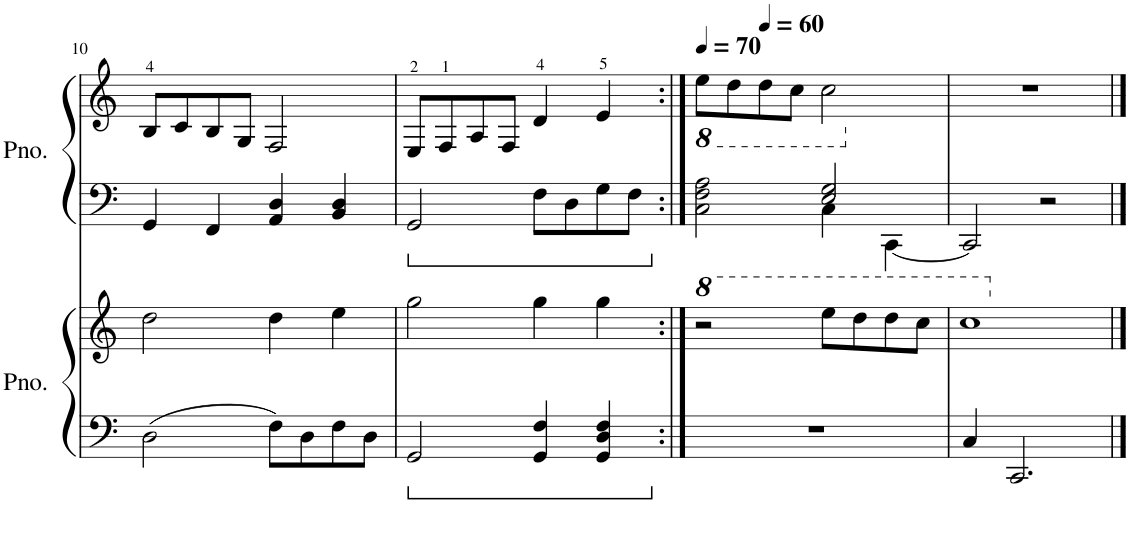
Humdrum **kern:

**kern	**kern	**kern	**kern
*part2	*part2	*part1	*part1
*staff4	*staff3	*staff2	*staff1
*I"Piano	*	*I"Piano	*
*I'Pno.	*	*I'Pno.	*
!!LO:PB:g=z
*clefF4	*clefG2	*clefF4	*clefG2
*k[]	*k[]	*k[]	*k[]
*M4/4	*M4/4	*M4/4	*M4/4
=10	=10	=10	=10
2D\	2dd\	4GG/	8B/L
.	.	.	8c/
.	.	4FF/	8B/
.	.	.	8G/J
8F\L	4dd\	4AA/ 4D/	2F/
8D\	.	.	.
8F\	4ee\	4BB/ 4D/	.
8D\J	.	.	.
=11	=11	=11	=11
2GG/	2gg\	2GG/	8E/L
.	.	.	8F/
.	.	.	8A/
.	.	.	8F/J
4GG/ 4F/	4gg\	8F\L	4d/
.	.	8D\	.
4GG/ 4D/ 4F/	4gg\	8G\	4e/
.	.	8F\J	.
=12:|!	=12:|!	=12:|!	=12:|!
*	*8va	*	*
*	*	*^	*
*	*	*	*	*8ba
*	*	*v	*v	*
*	*	*	*MM70
*	*	*^	*
1r	2r	2C\ 2F\ 2A\	2ryy	8e\L
.	.	.	.	8d\
*	*	*	*	*MM60
.	.	.	.	8d\
.	.	.	.	8c\J
.	8eee\L	2E/ 2G/	4C\	2c\
.	8ddd\	.	.	.
.	8ddd\	.	[4CC\	.
.	8ccc\J	.	.	.
*	*	*v	*v	*
=13	=13	=13	=13
*	*	*	*X8ba
4C/	1ccc	2CC/]	1r
2.CC/	.	.	.
.	.	2r	.
*	*X8va	*	*
==	==	==	==
*-	*-	*-	*-
